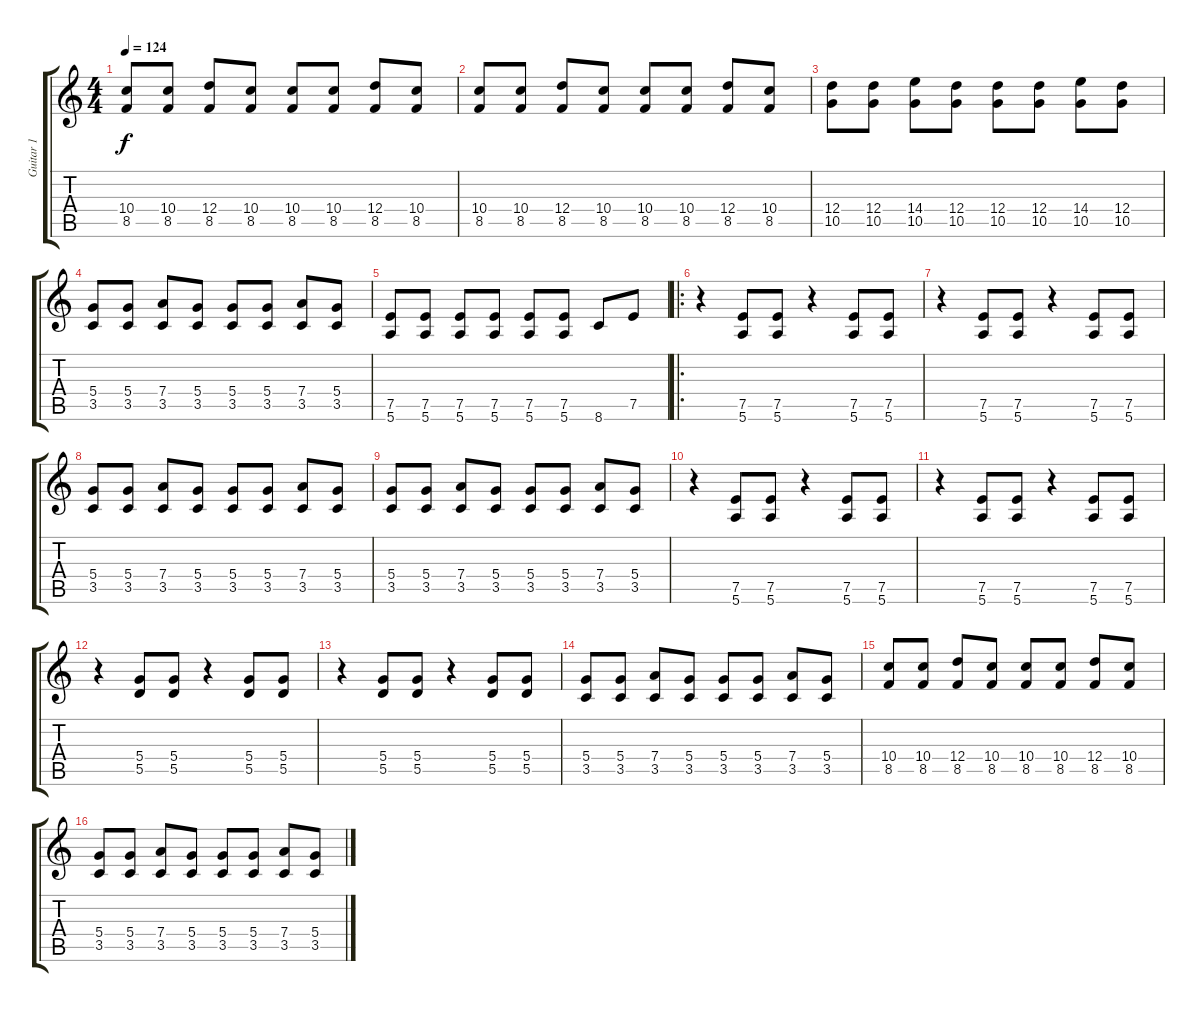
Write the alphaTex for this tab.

\track ("Guitar 1" "Guitar 1") {instrument electricguitarclean}
\staff {score tabs}
\tuning (E4 B3 G3 D3 A2 E2) {hide}
\ts (4 4)
\tempo 124
\clef g2
\ks c
(10.4 8.5).8{dy f} (10.4 8.5).8 (12.4 8.5).8 (10.4 8.5).8 (10.4 8.5).8 (10.4 8.5).8 (12.4 8.5).8 (10.4 8.5).8 |
(10.4 8.5).8 (10.4 8.5).8 (12.4 8.5).8 (10.4 8.5).8 (10.4 8.5).8 (10.4 8.5).8 (12.4 8.5).8 (10.4 8.5).8 |
(12.4 10.5).8 (12.4 10.5).8 (14.4 10.5).8 (12.4 10.5).8 (12.4 10.5).8 (12.4 10.5).8 (14.4 10.5).8 (12.4 10.5).8 |
(5.4 3.5).8 (5.4 3.5).8 (7.4 3.5).8 (5.4 3.5).8 (5.4 3.5).8 (5.4 3.5).8 (7.4 3.5).8 (5.4 3.5).8 |
(7.5 5.6).8 (7.5 5.6).8 (7.5 5.6).8 (7.5 5.6).8 (7.5 5.6).8 (7.5 5.6).8 8.6.8 7.5.8 |
\ro
r.4 (7.5 5.6).8 (7.5 5.6).8 r.4 (7.5 5.6).8 (7.5 5.6).8 |
r.4 (7.5 5.6).8 (7.5 5.6).8 r.4 (7.5 5.6).8 (7.5 5.6).8 |
(5.4 3.5).8 (5.4 3.5).8 (7.4 3.5).8 (5.4 3.5).8 (5.4 3.5).8 (5.4 3.5).8 (7.4 3.5).8 (5.4 3.5).8 |
(5.4 3.5).8 (5.4 3.5).8 (7.4 3.5).8 (5.4 3.5).8 (5.4 3.5).8 (5.4 3.5).8 (7.4 3.5).8 (5.4 3.5).8 |
r.4 (7.5 5.6).8 (7.5 5.6).8 r.4 (7.5 5.6).8 (7.5 5.6).8 |
r.4 (7.5 5.6).8 (7.5 5.6).8 r.4 (7.5 5.6).8 (7.5 5.6).8 |
r.4 (5.4 5.5).8 (5.4 5.5).8 r.4 (5.4 5.5).8 (5.4 5.5).8 |
r.4 (5.4 5.5).8 (5.4 5.5).8 r.4 (5.4 5.5).8 (5.4 5.5).8 |
(5.4 3.5).8 (5.4 3.5).8 (7.4 3.5).8 (5.4 3.5).8 (5.4 3.5).8 (5.4 3.5).8 (7.4 3.5).8 (5.4 3.5).8 |
(10.4 8.5).8 (10.4 8.5).8 (12.4 8.5).8 (10.4 8.5).8 (10.4 8.5).8 (10.4 8.5).8 (12.4 8.5).8 (10.4 8.5).8 |
(5.4 3.5).8 (5.4 3.5).8 (7.4 3.5).8 (5.4 3.5).8 (5.4 3.5).8 (5.4 3.5).8 (7.4 3.5).8 (5.4 3.5).8
